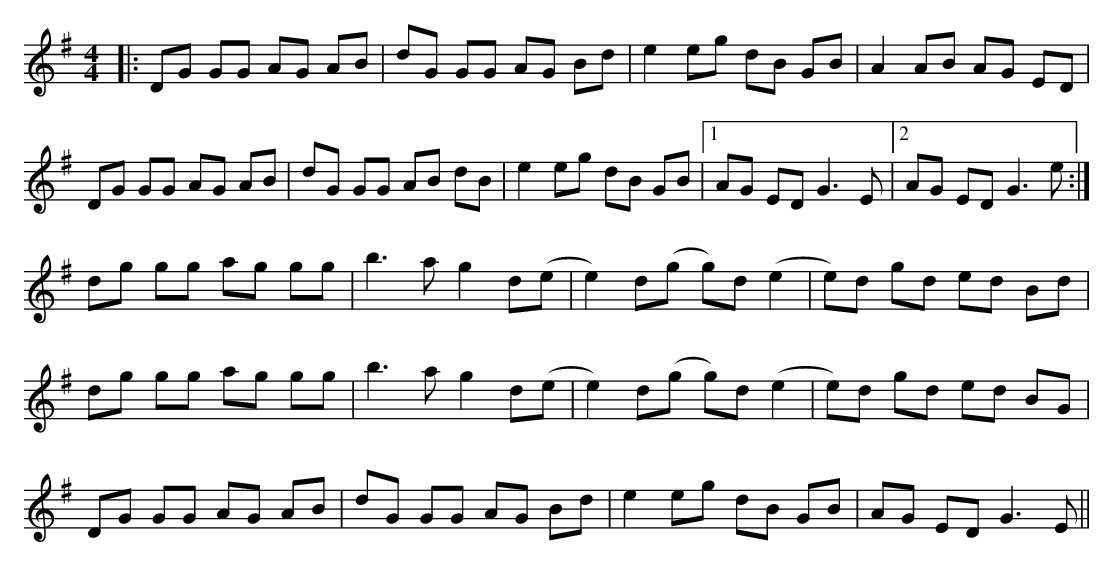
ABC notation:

X:1
M:4/4
K:G
|:DG GG AG AB|dG GG AG Bd|e2 eg dB GB|A2 AB AG ED|
DG GG AG AB|dG GG AB dB|e2 eg dB GB|1 AG ED G3 E|2 AG ED G3 e:|
dg gg ag gg|b3a g2 d(e|e2) d(g g)d (e2|e)d gd ed Bd|
dg gg ag gg|b3a g2 d(e|e2) d(g g)d (e2|e)d gd ed BG|
DG GG AG AB|dG GG AG Bd|e2 eg dB GB|AG ED G3 E||
